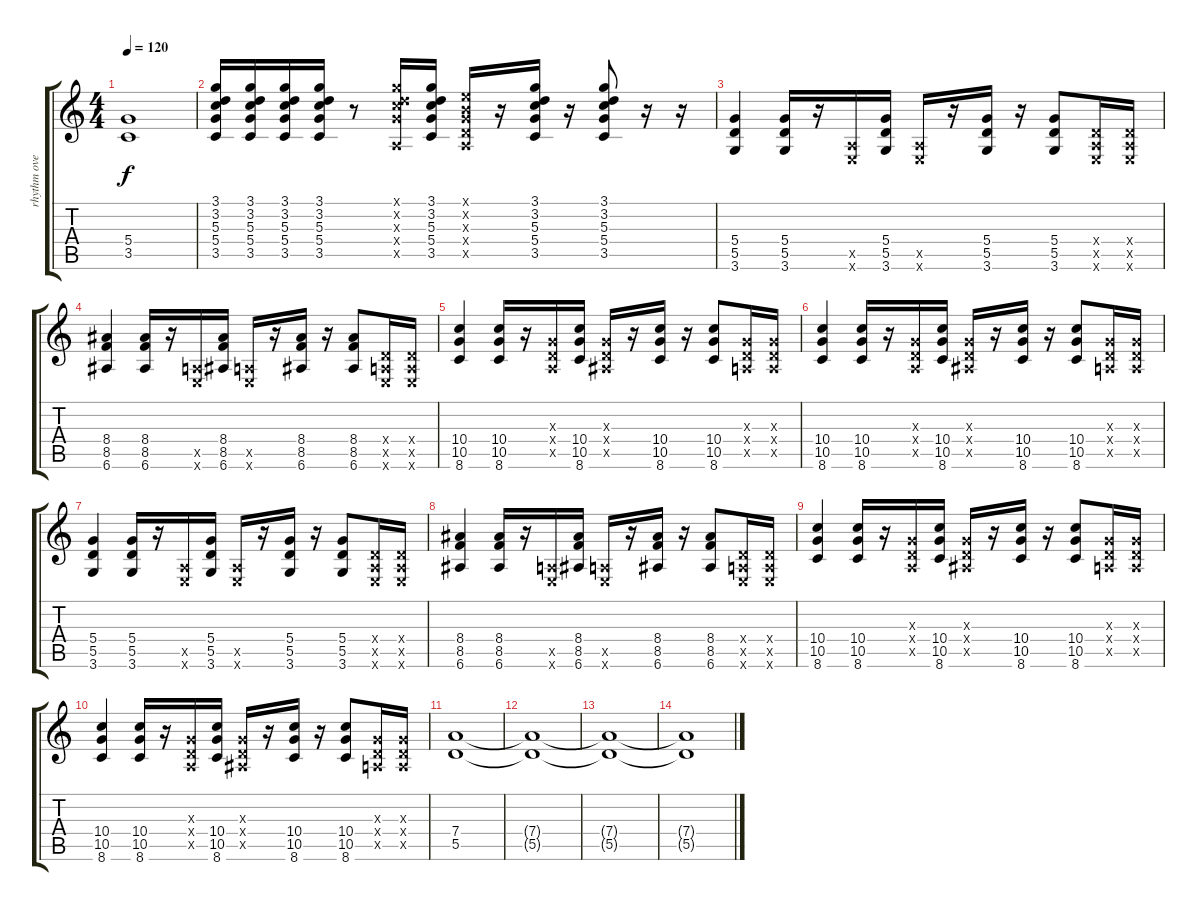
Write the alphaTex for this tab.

\track ("rhythm overdrive guitar" "rhythm ove") {instrument overdrivenguitar}
\staff {score tabs}
\tuning (E4 B3 G3 D3 A2 E2) {hide}
\ts (4 4)
\tempo 120
\clef g2
\ks c
(5.4 3.5).1{dy f} |
(3.1 3.2 5.3 5.4 3.5).16 (3.1 3.2 5.3 5.4 3.5).16 (3.1 3.2 5.3 5.4 3.5).16 (3.1 3.2 5.3 5.4 3.5).16 r.8 (3.1{x} 3.2{x} 5.3{x} 5.4{x} 0.5{x}).16 (3.1 3.2 5.3 5.4 3.5).16 (0.1{x} 0.2{x} 0.3{x} 0.4{x} 0.5{x}).16 r.16 (3.1 3.2 5.3 5.4 3.5).16 r.16 (3.1 3.2 5.3 5.4 3.5).8 r.16 r.16 |
(5.4 5.5 3.6).4 (5.4 5.5 3.6).16 r.16 (0.5{x} 0.6{x}).16 (5.4 5.5 3.6).16 (0.5{x} 0.6{x}).16 r.16 (5.4 5.5 3.6).16 r.16 (5.4 5.5 3.6).8 (0.4{x} 0.5{x} 0.6{x}).16 (0.4{x} 0.5{x} 0.6{x}).16 |
(8.4 8.5 6.6).4 (8.4 8.5 6.6).16 r.16 (0.5{x} 0.6{x}).16 (8.4 8.5 6.6).16 (0.5{x} 0.6{x}).16 r.16 (8.4 8.5 6.6).16 r.16 (8.4 8.5 6.6).8 (0.4{x} 0.5{x} 0.6{x}).16 (0.4{x} 0.5{x} 0.6{x}).16 |
(10.4 10.5 8.6).4 (10.4 10.5 8.6).16 r.16 (0.3{x} 0.4{x} 0.5{x}).16 (10.4 10.5 8.6).16 (0.3{x} 0.4{x} 1.5{x}).16 r.16 (10.4 10.5 8.6).16 r.16 (10.4 10.5 8.6).8 (0.3{x} 0.4{x} 0.5{x}).16 (0.3{x} 0.4{x} 0.5{x}).16 |
(10.4 10.5 8.6).4 (10.4 10.5 8.6).16 r.16 (0.3{x} 0.4{x} 0.5{x}).16 (10.4 10.5 8.6).16 (0.3{x} 0.4{x} 1.5{x}).16 r.16 (10.4 10.5 8.6).16 r.16 (10.4 10.5 8.6).8 (0.3{x} 0.4{x} 0.5{x}).16 (0.3{x} 0.4{x} 0.5{x}).16 |
(5.4 5.5 3.6).4 (5.4 5.5 3.6).16 r.16 (0.5{x} 0.6{x}).16 (5.4 5.5 3.6).16 (0.5{x} 0.6{x}).16 r.16 (5.4 5.5 3.6).16 r.16 (5.4 5.5 3.6).8 (0.4{x} 0.5{x} 0.6{x}).16 (0.4{x} 0.5{x} 0.6{x}).16 |
(8.4 8.5 6.6).4 (8.4 8.5 6.6).16 r.16 (0.5{x} 0.6{x}).16 (8.4 8.5 6.6).16 (0.5{x} 0.6{x}).16 r.16 (8.4 8.5 6.6).16 r.16 (8.4 8.5 6.6).8 (0.4{x} 0.5{x} 0.6{x}).16 (0.4{x} 0.5{x} 0.6{x}).16 |
(10.4 10.5 8.6).4 (10.4 10.5 8.6).16 r.16 (0.3{x} 0.4{x} 0.5{x}).16 (10.4 10.5 8.6).16 (0.3{x} 0.4{x} 1.5{x}).16 r.16 (10.4 10.5 8.6).16 r.16 (10.4 10.5 8.6).8 (0.3{x} 0.4{x} 0.5{x}).16 (0.3{x} 0.4{x} 0.5{x}).16 |
(10.4 10.5 8.6).4 (10.4 10.5 8.6).16 r.16 (0.3{x} 0.4{x} 0.5{x}).16 (10.4 10.5 8.6).16 (0.3{x} 0.4{x} 1.5{x}).16 r.16 (10.4 10.5 8.6).16 r.16 (10.4 10.5 8.6).8 (0.3{x} 0.4{x} 0.5{x}).16 (0.3{x} 0.4{x} 0.5{x}).16 |
(7.4 5.5).1 |
(7.4{t} 5.5{t}).1 |
(7.4{t} 5.5{t}).1 |
(7.4{t} 5.5{t}).1
